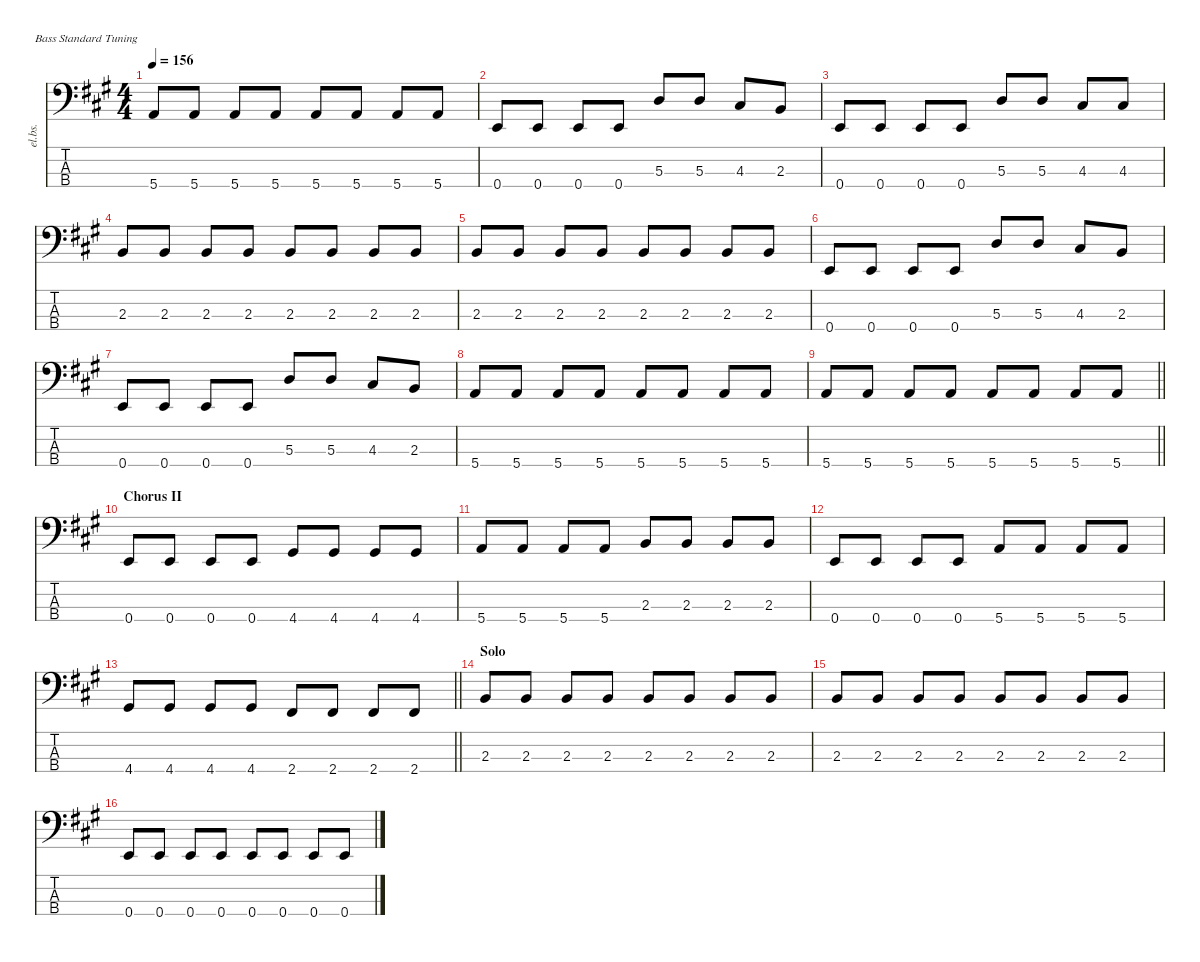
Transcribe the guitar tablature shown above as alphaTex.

\defaultSystemsLayout 4
\hideDynamics
\bracketExtendMode nobrackets
\otherSystemsTrackNameOrientation horizontal
\track ("Bass" "el.bs.") {instrument electricbassfinger}
\staff {score tabs}
\tuning (G2 D2 A1 E1)
\ts (4 4)
\tempo 156
\clef f4
\ks a
5.4{acc forcenatural}.8{dy f beam Up} 5.4{acc forcenatural}.8{beam Up} 5.4{acc forcenatural}.8{beam Up} 5.4{acc forcenatural}.8{beam Up} 5.4{acc forcenatural}.8{beam Up} 5.4{acc forcenatural}.8{beam Up} 5.4{acc forcenatural}.8{beam Up} 5.4{acc forcenatural}.8{beam Up} |
0.4{acc forcenatural}.8{beam Up} 0.4{acc forcenatural}.8{beam Up} 0.4{acc forcenatural}.8{beam Up} 0.4{acc forcenatural}.8{beam Up} 5.3{acc forcenatural}.8{beam Up} 5.3{acc forcenatural}.8{beam Up} 4.3{acc #}.8{beam Up} 2.3{acc forcenatural}.8{beam Up} |
0.4{acc forcenatural}.8{beam Up} 0.4{acc forcenatural}.8{beam Up} 0.4{acc forcenatural}.8{beam Up} 0.4{acc forcenatural}.8{beam Up} 5.3{acc forcenatural}.8{beam Up} 5.3{acc forcenatural}.8{beam Up} 4.3{acc #}.8{beam Up} 4.3{acc #}.8{beam Up} |
2.3{acc forcenatural}.8{beam Up} 2.3{acc forcenatural}.8{beam Up} 2.3{acc forcenatural}.8{beam Up} 2.3{acc forcenatural}.8{beam Up} 2.3{acc forcenatural}.8{beam Up} 2.3{acc forcenatural}.8{beam Up} 2.3{acc forcenatural}.8{beam Up} 2.3{acc forcenatural}.8{beam Up} |
2.3{acc forcenatural}.8{beam Up} 2.3{acc forcenatural}.8{beam Up} 2.3{acc forcenatural}.8{beam Up} 2.3{acc forcenatural}.8{beam Up} 2.3{acc forcenatural}.8{beam Up} 2.3{acc forcenatural}.8{beam Up} 2.3{acc forcenatural}.8{beam Up} 2.3{acc forcenatural}.8{beam Up} |
0.4{acc forcenatural}.8{beam Up} 0.4{acc forcenatural}.8{beam Up} 0.4{acc forcenatural}.8{beam Up} 0.4{acc forcenatural}.8{beam Up} 5.3{acc forcenatural}.8{beam Up} 5.3{acc forcenatural}.8{beam Up} 4.3{acc #}.8{beam Up} 2.3{acc forcenatural}.8{beam Up} |
0.4{acc forcenatural}.8{beam Up} 0.4{acc forcenatural}.8{beam Up} 0.4{acc forcenatural}.8{beam Up} 0.4{acc forcenatural}.8{beam Up} 5.3{acc forcenatural}.8{beam Up} 5.3{acc forcenatural}.8{beam Up} 4.3{acc #}.8{beam Up} 2.3{acc forcenatural}.8{beam Up} |
5.4{acc forcenatural}.8{beam Up} 5.4{acc forcenatural}.8{beam Up} 5.4{acc forcenatural}.8{beam Up} 5.4{acc forcenatural}.8{beam Up} 5.4{acc forcenatural}.8{beam Up} 5.4{acc forcenatural}.8{beam Up} 5.4{acc forcenatural}.8{beam Up} 5.4{acc forcenatural}.8{beam Up} |
\barLineRight lightlight
5.4{acc forcenatural}.8{beam Up} 5.4{acc forcenatural}.8{beam Up} 5.4{acc forcenatural}.8{beam Up} 5.4{acc forcenatural}.8{beam Up} 5.4{acc forcenatural}.8{beam Up} 5.4{acc forcenatural}.8{beam Up} 5.4{acc forcenatural}.8{beam Up} 5.4{acc forcenatural}.8{beam Up} |
\section ("" "Chorus II")
0.4{acc forcenatural}.8{beam Up} 0.4{acc forcenatural}.8{beam Up} 0.4{acc forcenatural}.8{beam Up} 0.4{acc forcenatural}.8{beam Up} 4.4{acc #}.8{beam Up} 4.4{acc #}.8{beam Up} 4.4{acc #}.8{beam Up} 4.4{acc #}.8{beam Up} |
5.4{acc forcenatural}.8{beam Up} 5.4{acc forcenatural}.8{beam Up} 5.4{acc forcenatural}.8{beam Up} 5.4{acc forcenatural}.8{beam Up} 2.3{acc forcenatural}.8{beam Up} 2.3{acc forcenatural}.8{beam Up} 2.3{acc forcenatural}.8{beam Up} 2.3{acc forcenatural}.8{beam Up} |
0.4{acc forcenatural}.8{beam Up} 0.4{acc forcenatural}.8{beam Up} 0.4{acc forcenatural}.8{beam Up} 0.4{acc forcenatural}.8{beam Up} 5.4{acc forcenatural}.8{beam Up} 5.4{acc forcenatural}.8{beam Up} 5.4{acc forcenatural}.8{beam Up} 5.4{acc forcenatural}.8{beam Up} |
\barLineRight lightlight
4.4{acc #}.8{beam Up} 4.4{acc #}.8{beam Up} 4.4{acc #}.8{beam Up} 4.4{acc #}.8{beam Up} 2.4{acc #}.8{beam Up} 2.4{acc #}.8{beam Up} 2.4{acc #}.8{beam Up} 2.4{acc #}.8{beam Up} |
\section ("" "Solo")
2.3{acc forcenatural}.8{beam Up} 2.3{acc forcenatural}.8{beam Up} 2.3{acc forcenatural}.8{beam Up} 2.3{acc forcenatural}.8{beam Up} 2.3{acc forcenatural}.8{beam Up} 2.3{acc forcenatural}.8{beam Up} 2.3{acc forcenatural}.8{beam Up} 2.3{acc forcenatural}.8{beam Up} |
2.3{acc forcenatural}.8{beam Up} 2.3{acc forcenatural}.8{beam Up} 2.3{acc forcenatural}.8{beam Up} 2.3{acc forcenatural}.8{beam Up} 2.3{acc forcenatural}.8{beam Up} 2.3{acc forcenatural}.8{beam Up} 2.3{acc forcenatural}.8{beam Up} 2.3{acc forcenatural}.8{beam Up} |
0.4{acc forcenatural}.8{beam Up} 0.4{acc forcenatural}.8{beam Up} 0.4{acc forcenatural}.8{beam Up} 0.4{acc forcenatural}.8{beam Up} 0.4{acc forcenatural}.8{beam Up} 0.4{acc forcenatural}.8{beam Up} 0.4{acc forcenatural}.8{beam Up} 0.4{acc forcenatural}.8{beam Up}
